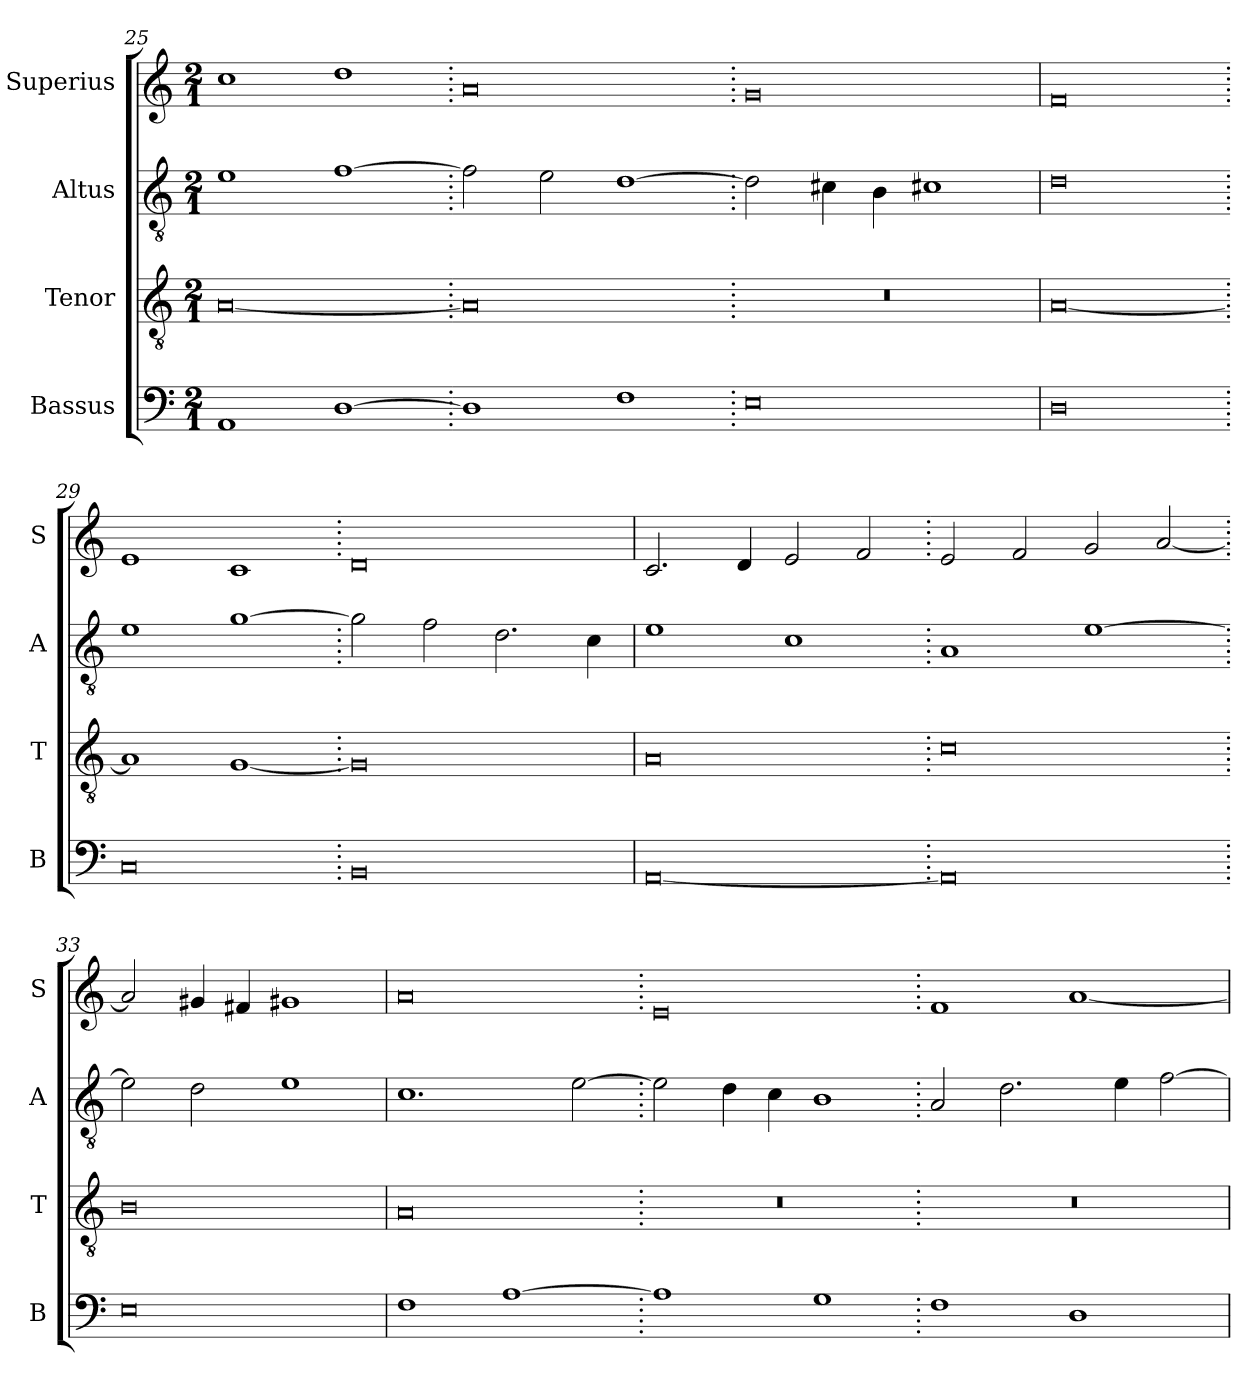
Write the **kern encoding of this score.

**kern	**kern	**kern	**kern
*part4	*part3	*part2	*part1
*staff4	*staff3	*staff2	*staff1
*I"Bassus	*I"Tenor	*I"Altus	*I"Superius
*I'B	*I'T	*I'A	*I'S
*clefF4	*clefGv2	*clefGv2	*clefG2
*k[]	*k[]	*k[]	*k[]
*M2/1	*M2/1	*M2/1	*M2/1
=25	=25	=25	=25
1AA	[0A	1e	1cc
[1D	.	[1f	1dd
=26.	=26.	=26.	=26.
1D]	0A]	2f\]	0a
.	.	2e\	.
1F	.	[1d	.
=27.	=27.	=27.	=27.
0E	0r	2d\]	0g
.	.	4c#X\	.
.	.	4B\	.
.	.	1c#X	.
=28	=28	=28	=28
0D	[0A	0d	0f
=29.	=29.	=29.	=29.
0C	1A]	1e	1e
.	[1G	[1g	1c
=30.	=30.	=30.	=30.
0BB	0G]	2g\]	0d
.	.	2f\	.
.	.	2.d\	.
.	.	4c\	.
=31	=31	=31	=31
[0AA	0A	1e	2.c/
.	.	.	4d/
.	.	1c	2e/
.	.	.	2f/
=32.	=32.	=32.	=32.
0AA]	0c	1A	2e/
.	.	.	2f/
.	.	[1e	2g/
.	.	.	[2a/
=33.	=33.	=33.	=33.
0E	0B	2e\]	2a/]
.	.	2d\	4g#X/
.	.	.	4f#X/
.	.	1e	1g#X
=34	=34	=34	=34
1F	0A	1.c	0a
[1A	.	.	.
.	.	[2e\	.
=35.	=35.	=35.	=35.
1A]	0r	2e\]	0e
.	.	4d\	.
.	.	4c\	.
1G	.	1B	.
=36.	=36.	=36.	=36.
1F	0r	2A/	1f
.	.	2.d\	.
1D	.	.	[1a
.	.	4e\	.
.	.	[2f\	.
=	=	=	=
*-	*-	*-	*-
